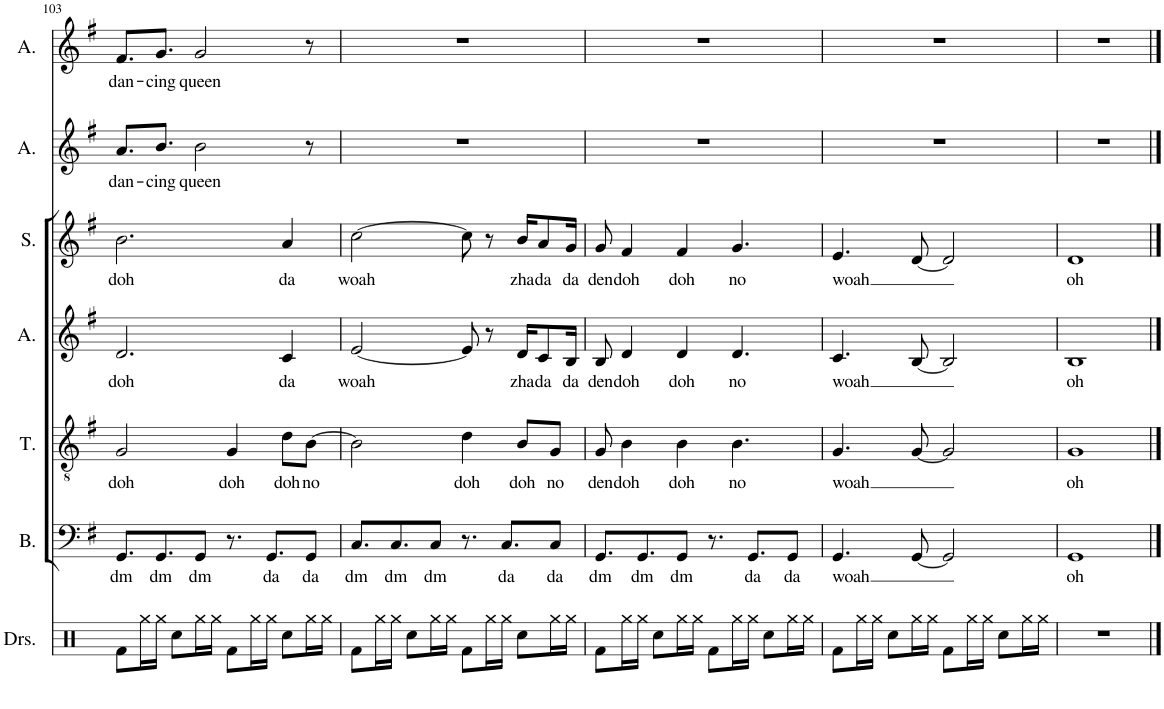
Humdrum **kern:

**kern	**kern	**text	**kern	**text	**kern	**text	**kern	**text	**kern	**text	**kern	**text
*part7	*part6	*part6	*part5	*part5	*part4	*part4	*part3	*part3	*part2	*part2	*part1	*part1
*staff7	*staff6	*staff6	*staff5	*staff5	*staff4	*staff4	*staff3	*staff3	*staff2	*staff2	*staff1	*staff1
*I"Drumset	*I"Bass	*	*I"Tenor	*	*I"Alto	*	*I"Soprano	*	*I"Alto	*	*I"Alto	*
*I'Drs.	*I'B.	*	*I'T.	*	*I'A.	*	*I'S.	*	*I'A.	*	*I'A.	*
!!LO:PB:g=z
*clefX	*clefF4	*	*clefGv2	*	*clefG2	*	*clefG2	*	*clefG2	*	*clefG2	*
*k[]	*k[f#]	*	*k[f#]	*	*k[f#]	*	*k[f#]	*	*k[f#]	*	*k[f#]	*
*M4/4	*M4/4	*	*M4/4	*	*M4/4	*	*M4/4	*	*M4/4	*	*M4/4	*
=103	=103	=103	=103	=103	=103	=103	=103	=103	=103	=103	=103	=103
!	!	!LO:LY:b	!	!LO:LY:b	!	!LO:LY:b	!	!LO:LY:b	!	!LO:LY:b	!	!LO:LY:b
8Rf\L	8.GG/L	dm	2G/	doh	2.d/	doh	2.b\	doh	8.a/L	dan-	8.f#/L	dan-
16Rgg\L	.	.	.	.	.	.	.	.	.	.	.	.
!	!	!LO:LY:b	!	!	!	!	!	!	!	!LO:LY:b	!	!LO:LY:b
16Rgg\JJ	8.GG/	dm	.	.	.	.	.	.	8.b/J	-cing	8.g/J	-cing
8Rcc\L	.	.	.	.	.	.	.	.	.	.	.	.
!	!	!LO:LY:b	!	!	!	!	!	!	!	!LO:LY:b	!	!LO:LY:b
16Rgg\L	8GG/J	dm	.	.	.	.	.	.	2b\	queen	2g/	queen
16Rgg\JJ	.	.	.	.	.	.	.	.	.	.	.	.
!	!	!	!	!LO:LY:b	!	!	!	!	!	!	!	!
8Rf\L	8.r	.	4G/	doh	.	.	.	.	.	.	.	.
16Rgg\L	.	.	.	.	.	.	.	.	.	.	.	.
!	!	!LO:LY:b	!	!	!	!	!	!	!	!	!	!
16Rgg\JJ	8.GG/L	da	.	.	.	.	.	.	.	.	.	.
!	!	!	!	!LO:LY:b	!	!LO:LY:b	!	!LO:LY:b	!	!	!	!
8Rcc\L	.	.	8d\L	doh	4c/	da	4a/	da	.	.	.	.
!	!	!LO:LY:b	!	!LO:LY:b	!	!	!	!	!	!	!	!
16Rgg\L	8GG/J	da	[8B\J	no	.	.	.	.	8r	.	8r	.
16Rgg\JJ	.	.	.	.	.	.	.	.	.	.	.	.
=104	=104	=104	=104	=104	=104	=104	=104	=104	=104	=104	=104	=104
!	!	!LO:LY:b	!	!	!	!LO:LY:b	!	!LO:LY:b	!	!	!	!
8Rf\L	8.C/L	dm	2B\]	.	[2e/	woah	[2cc\	woah	1r	.	1r	.
16Rgg\L	.	.	.	.	.	.	.	.	.	.	.	.
!	!	!LO:LY:b	!	!	!	!	!	!	!	!	!	!
16Rgg\JJ	8.C/	dm	.	.	.	.	.	.	.	.	.	.
8Rcc\L	.	.	.	.	.	.	.	.	.	.	.	.
!	!	!LO:LY:b	!	!	!	!	!	!	!	!	!	!
16Rgg\L	8C/J	dm	.	.	.	.	.	.	.	.	.	.
16Rgg\JJ	.	.	.	.	.	.	.	.	.	.	.	.
!	!	!	!	!LO:LY:b	!	!	!	!	!	!	!	!
8Rf\L	8.r	.	4d\	doh	8e/]	.	8cc\]	.	.	.	.	.
16Rgg\L	.	.	.	.	8r	.	8r	.	.	.	.	.
!	!	!LO:LY:b	!	!	!	!	!	!	!	!	!	!
16Rgg\JJ	8.C/L	da	.	.	.	.	.	.	.	.	.	.
!	!	!	!	!LO:LY:b	!	!LO:LY:b	!	!LO:LY:b	!	!	!	!
8Rcc\L	.	.	8B/L	doh	16d/KL	zha	16b/KL	zha	.	.	.	.
!	!	!	!	!	!	!LO:LY:b	!	!LO:LY:b	!	!	!	!
.	.	.	.	.	8c/	da	8a/	da	.	.	.	.
!	!	!LO:LY:b	!	!LO:LY:b	!	!	!	!	!	!	!	!
16Rgg\L	8C/J	da	8G/J	no	.	.	.	.	.	.	.	.
!	!	!	!	!	!	!LO:LY:b	!	!LO:LY:b	!	!	!	!
16Rgg\JJ	.	.	.	.	16B/Jk	da	16g/Jk	da	.	.	.	.
=105	=105	=105	=105	=105	=105	=105	=105	=105	=105	=105	=105	=105
!	!	!LO:LY:b	!	!LO:LY:b	!	!LO:LY:b	!	!LO:LY:b	!	!	!	!
8Rf\L	8.GG/L	dm	8G/	den	8B/	den	8g/	den	1r	.	1r	.
!	!	!	!	!LO:LY:b	!	!LO:LY:b	!	!LO:LY:b	!	!	!	!
16Rgg\L	.	.	4B\	doh	4d/	doh	4f#/	doh	.	.	.	.
!	!	!LO:LY:b	!	!	!	!	!	!	!	!	!	!
16Rgg\JJ	8.GG/	dm	.	.	.	.	.	.	.	.	.	.
8Rcc\L	.	.	.	.	.	.	.	.	.	.	.	.
!	!	!LO:LY:b	!	!LO:LY:b	!	!LO:LY:b	!	!LO:LY:b	!	!	!	!
16Rgg\L	8GG/J	dm	4B\	doh	4d/	doh	4f#/	doh	.	.	.	.
16Rgg\JJ	.	.	.	.	.	.	.	.	.	.	.	.
8Rf\L	8.r	.	.	.	.	.	.	.	.	.	.	.
!	!	!	!	!LO:LY:b	!	!LO:LY:b	!	!LO:LY:b	!	!	!	!
16Rgg\L	.	.	4.B\	no	4.d/	no	4.g/	no	.	.	.	.
!	!	!LO:LY:b	!	!	!	!	!	!	!	!	!	!
16Rgg\JJ	8.GG/L	da	.	.	.	.	.	.	.	.	.	.
8Rcc\L	.	.	.	.	.	.	.	.	.	.	.	.
!	!	!LO:LY:b	!	!	!	!	!	!	!	!	!	!
16Rgg\L	8GG/J	da	.	.	.	.	.	.	.	.	.	.
16Rgg\JJ	.	.	.	.	.	.	.	.	.	.	.	.
=106	=106	=106	=106	=106	=106	=106	=106	=106	=106	=106	=106	=106
!	!	!LO:LY:b	!	!LO:LY:b	!	!LO:LY:b	!	!LO:LY:b	!	!	!	!
8Rf\L	4.GG/	woah	4.G/	woah	4.c/	woah	4.e/	woah	1r	.	1r	.
16Rgg\L	.	.	.	.	.	.	.	.	.	.	.	.
16Rgg\JJ	.	.	.	.	.	.	.	.	.	.	.	.
8Rcc\L	.	.	.	.	.	.	.	.	.	.	.	.
16Rgg\L	[8GG/	.	[8G/	.	[8B/	.	[8d/	.	.	.	.	.
16Rgg\JJ	.	.	.	.	.	.	.	.	.	.	.	.
8Rf\L	2GG/]	.	2G/]	.	2B/]	.	2d/]	.	.	.	.	.
16Rgg\L	.	.	.	.	.	.	.	.	.	.	.	.
16Rgg\JJ	.	.	.	.	.	.	.	.	.	.	.	.
8Rcc\L	.	.	.	.	.	.	.	.	.	.	.	.
16Rgg\L	.	.	.	.	.	.	.	.	.	.	.	.
16Rgg\JJ	.	.	.	.	.	.	.	.	.	.	.	.
=107	=107	=107	=107	=107	=107	=107	=107	=107	=107	=107	=107	=107
!	!	!LO:LY:b	!	!LO:LY:b	!	!LO:LY:b	!	!LO:LY:b	!	!	!	!
1r	1GG	oh	1G	oh	1B	oh	1d	oh	1r	.	1r	.
==	==	==	==	==	==	==	==	==	==	==	==	==
*-	*-	*-	*-	*-	*-	*-	*-	*-	*-	*-	*-	*-
